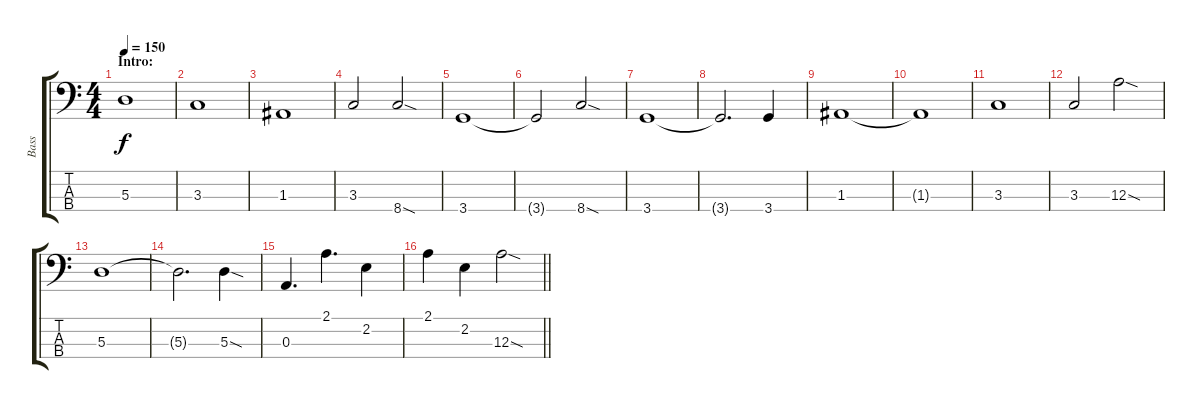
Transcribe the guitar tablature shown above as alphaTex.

\track ("Bass" "Bass") {instrument electricbasspick}
\staff {score tabs}
\tuning (G2 D2 A1 E1) {hide}
\ts (4 4)
\section ("" "Intro:")
\tempo 150
\clef f4
\ks c
5.3.1{dy f instrument electricbasspick} |
3.3.1 |
1.3.1 |
3.3.2 8.4{sod}.2 |
3.4.1 |
3.4{t}.2 8.4{sod}.2 |
3.4.1 |
3.4{t}.2{d} 3.4.4 |
1.3.1 |
1.3{t}.1 |
3.3.1 |
3.3.2 12.3{sod}.2 |
5.3.1 |
5.3{t}.2{d} 5.3{sod}.4 |
0.3.4{d} 2.1.4{d} 2.2.4 |
\barLineRight lightlight
2.1.4 2.2.4 12.3{sod}.2
